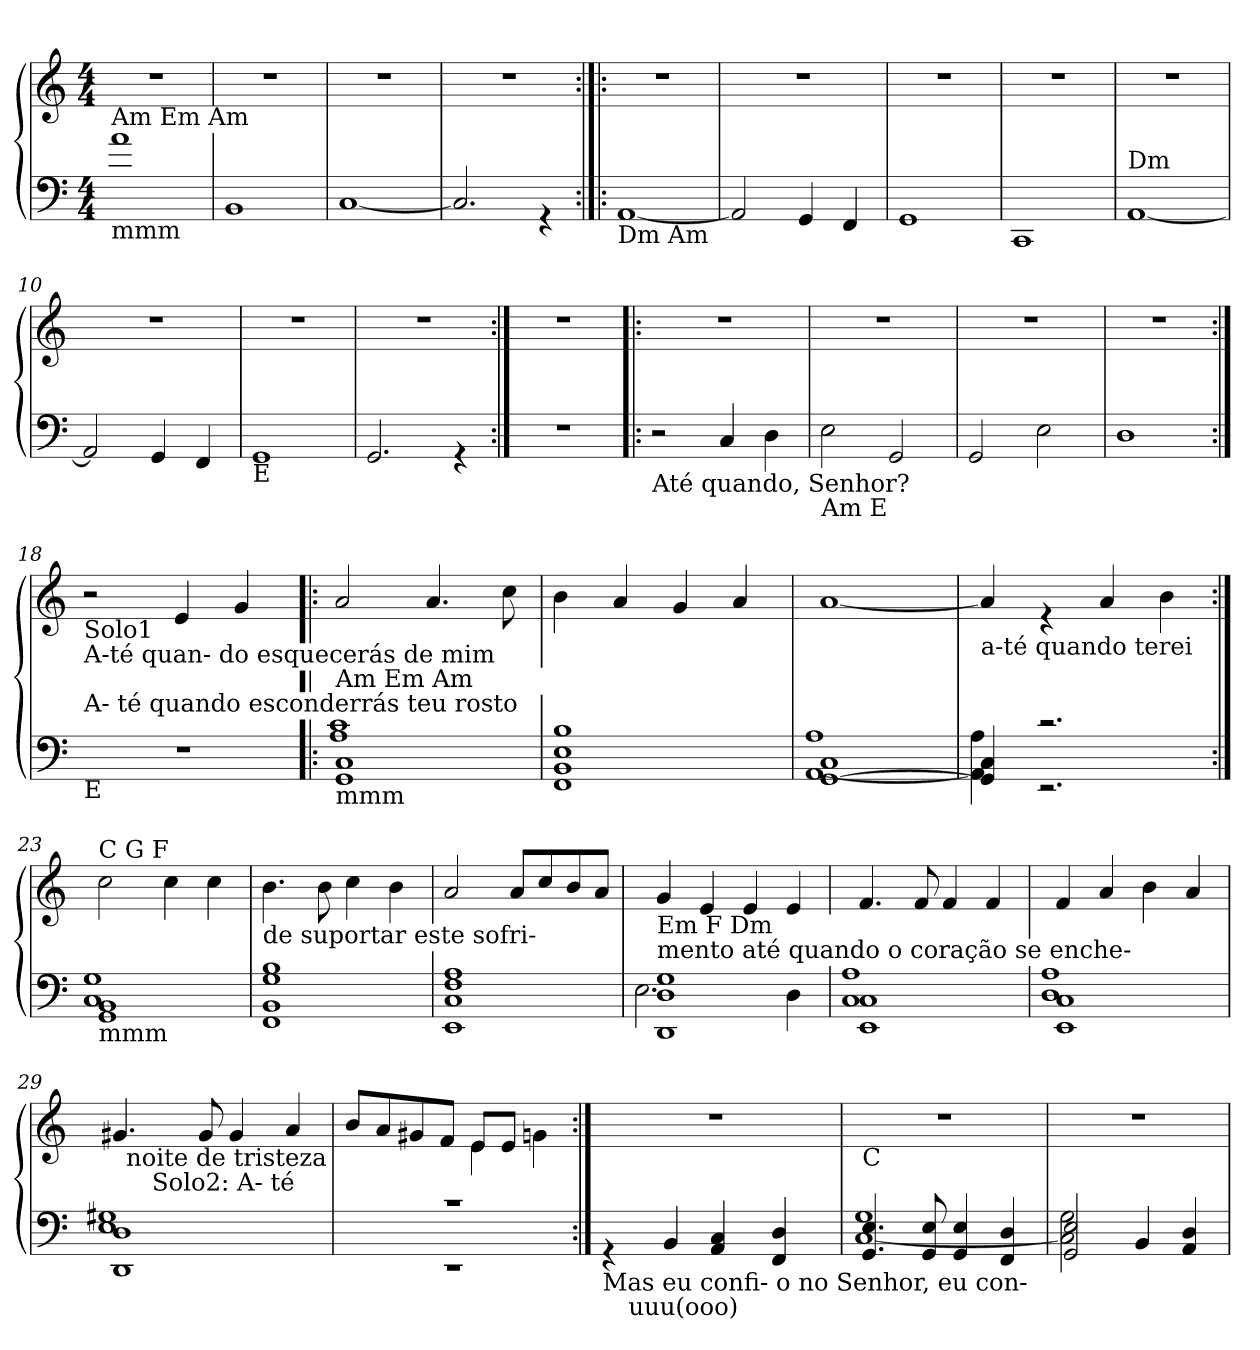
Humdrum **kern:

**kern	**kern
*part2	*part1
*staff2	*staff1
*clefF4	*clefG2
*k[]	*k[]
*C:	*C:
*M4/4	*M4/4
=1	=1
!LO:TX:a:t=Am      Em    Am	!
!LO:TX:b:t=mmm	!
1a	1r
=2	=2
1BB	1r
=3	=3
[<1C	1r
=4	=4
2.C/]	1r
4rGG	.
=5:|!|:	=5:|!|:
!LO:TX:b:t=Dm              Am	!
[<1AA	1r
=6	=6
2AA/]	1r
4GG/	.
4FF/	.
=7	=7
1GG	1r
=8	=8
1CC	1r
=9	=9
!LO:TX:a:t=Dm	!
[<1AA	1r
=10	=10
2AA/]	1r
4GG/	.
4FF/	.
!!LO:LB:g=z
=11	=11
!LO:TX:b:t=E	!
1GG	1r
=12	=12
2.GG/	1r
4rGG	.
=13:|!	=13:|!
1r	1r
=14!|:	=14!|:
!LO:TX:b:t=Até quando, Senhor?	!
2r	1r
4C/	.
4D\	.
=15	=15
!LO:TX:b:t=Am              E	!
2E\	1r
2GG/	.
=16	=16
2GG/	1r
2E\	.
=17	=17
1D	1r
!!LO:LB:g=z
=18:|!	=18:|!
!	!LO:TX:b:t=Solo1
!	!LO:TX:b:t=A-té  quan- do esquecerás de mim
!LO:TX:a:t=A- té   quando esconderrás teu rosto	!
!LO:TX:b:t=E	!
1r	2r
.	4e/
.	4g/
=19!|:	=19!|:
*^	*
!	!	!LO:TX:b:t=Am           Em            Am
!LO:TX:b:t=mmm	!	!
1GG 1C	1A 1c	2a/
.	.	4.a/
.	.	8cc\
=20	=20	=20
1FF 1BB	1E 1B	4b\
.	.	4a/
.	.	4g/
.	.	4a/
=21	=21	=21
[<1GG 1C	[>1AA 1A	[<1a
=22	=22	=22
!	!	!LO:TX:b:t=a-té   quando terei
4GG/] 4C/	4AA\] 4A\	4a/]
2.rc	2.rEE	4re
.	.	4a/
.	.	4b\
=23:|!	=23:|!	=23:|!
!	!	!LO:TX:a:t=C           G             F
!LO:TX:b:t=mmm	!	!
1GG 1BB	1C 1G	2cc\
.	.	4cc\
.	.	4cc\
=24	=24	=24
!	!	!LO:TX:b:t=de suportar este sofri-
1FF 1BB	1G 1B	4.b\
.	.	8b\
.	.	4cc\
.	.	4b\
=25	=25	=25
1EE 1C	1F 1A	2a/
.	.	8a/L
.	.	8cc/
.	.	8b/
.	.	8a/J
!!LO:LB:g=z
=26	=26	=26
*	*^	*
!	!	!	!LO:TX:b:t=Em         F                 Dm
!	!	!	!LO:TX:b:t=mento até quando o coração se enche-
1DD 1D	2.E\	1G	4g/
.	.	.	4e/
.	.	.	4e/
.	4D\	.	4e/
*	*v	*v	*
=27	=27	=27
1EE 1C	1C 1A	4.f/
.	.	8f/
.	.	4f/
.	.	4f/
=28	=28	=28
1EE 1C	1D 1A	4f/
.	.	4a/
.	.	4b\
.	.	4a/
!!LO:LB:g=z
=29	=29	=29
!	!	!LO:TX:b:t=rá  dia e
*	*	*^
*	*	*	*^
1DD 1D	1E 1G#X	4.g#X/	32ryy	8ryy
!	!	!	!LO:TX:b:t=noite de tristeza	!
.	.	.	2ryy	.
!	!	!	!	!LO:TX:b:t=Solo2&colon;    A- té
.	.	.	.	2..ryy
.	.	8g#/	.	.
.	.	4g#/	.	.
.	.	.	4...ryy	.
.	.	4a/	.	.
*	*	*	*v	*v
=30	=30	=30	=30
1rc	1rEE	8b/L	2ryy
.	.	8a/	.
.	.	8g#X/	.
.	.	8f/J	.
.	.	8e/L	4e\
.	.	8e/J	.
.	.	4ryy	4gn\
=31:|!	=31:|!	=31:|!	=31:|!
!LO:TX:b:t=Mas eu confi- o no Senhor, eu con-	!	!	!
*	*	*v	*v
4rGG	16.ryy	1r
!	!LO:TX:b:t=uuu(ooo)	!
.	2ryy	.
4BB/	.	.
4AA/ 4C/	.	.
.	4ryy	.
4FF/ 4D/	.	.
.	8ryy	.
.	32ryy	.
=32	=32	=32
!	!	!LO:TX:b:t=C
4.GG/ 4.E/	[>1C 1G	1r
8GG/ 8E/	.	.
4GG/ 4E/	.	.
4FF/ 4D/	.	.
=33	=33	=33
2GG/ 2E/	2C\] 2G\	1r
4BB/	2ryy	.
4AA/ 4D/	.	.
*v	*v	*
=	=
*-	*-
